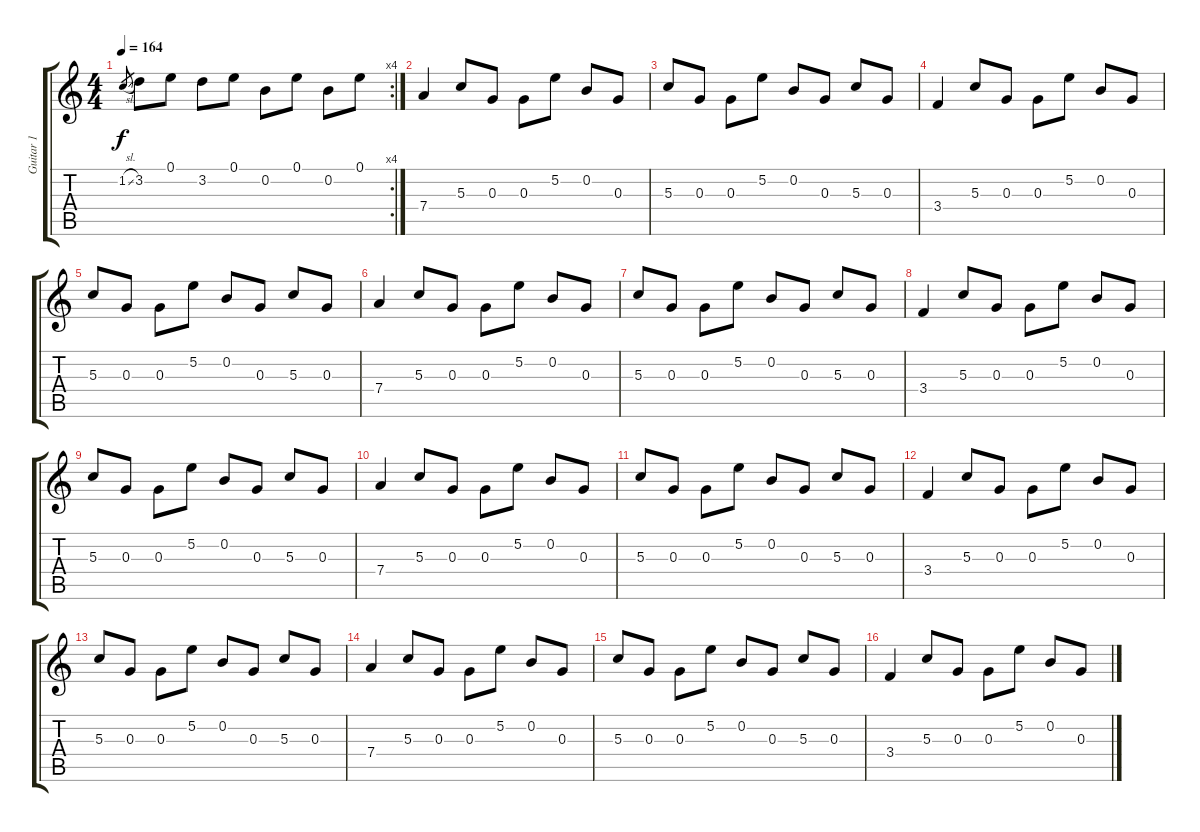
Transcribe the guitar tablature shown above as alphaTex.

\track ("Guitar 1" "Guitar 1") {instrument distortionguitar}
\staff {score tabs}
\tuning (E4 B3 G3 D3 A2 D2) {hide}
\rc 4
\ts (4 4)
\tempo 164
\clef g2
\ks c
1.2{sl}.8{gr dy f} 3.2.8 0.1.8 3.2.8 0.1.8 0.2.8 0.1.8 0.2.8 0.1.8 |
7.4.4{instrument distortionguitar} 5.3.8 0.3.8 0.3.8 5.2.8 0.2.8 0.3.8 |
5.3.8 0.3.8 0.3.8 5.2.8 0.2.8 0.3.8 5.3.8 0.3.8 |
3.4.4 5.3.8 0.3.8 0.3.8 5.2.8 0.2.8 0.3.8 |
5.3.8 0.3.8 0.3.8 5.2.8 0.2.8 0.3.8 5.3.8 0.3.8 |
7.4.4{instrument distortionguitar} 5.3.8 0.3.8 0.3.8 5.2.8 0.2.8 0.3.8 |
5.3.8 0.3.8 0.3.8 5.2.8 0.2.8 0.3.8 5.3.8 0.3.8 |
3.4.4 5.3.8 0.3.8 0.3.8 5.2.8 0.2.8 0.3.8 |
5.3.8 0.3.8 0.3.8 5.2.8 0.2.8 0.3.8 5.3.8 0.3.8 |
7.4.4{instrument distortionguitar} 5.3.8 0.3.8 0.3.8 5.2.8 0.2.8 0.3.8 |
5.3.8 0.3.8 0.3.8 5.2.8 0.2.8 0.3.8 5.3.8 0.3.8 |
3.4.4 5.3.8 0.3.8 0.3.8 5.2.8 0.2.8 0.3.8 |
5.3.8 0.3.8 0.3.8 5.2.8 0.2.8 0.3.8 5.3.8 0.3.8 |
7.4.4{instrument distortionguitar} 5.3.8 0.3.8 0.3.8 5.2.8 0.2.8 0.3.8 |
5.3.8 0.3.8 0.3.8 5.2.8 0.2.8 0.3.8 5.3.8 0.3.8 |
3.4.4 5.3.8 0.3.8 0.3.8 5.2.8 0.2.8 0.3.8
